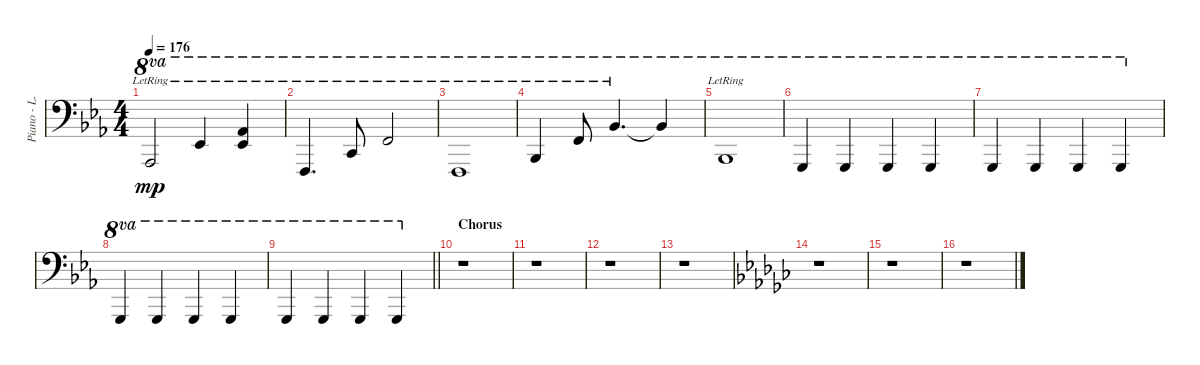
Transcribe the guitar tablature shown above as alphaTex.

\track ("Piano - L.H" "Piano - L.") {instrument brightacousticpiano}
\staff {score}
\tuning (C3 G2 D2 A1 E1 B0) {hide}
\ts (4 4)
\tempo 176
\clef f4
\ks cminor
6.3{lr}.2{ot 8va dy mp} 8.2{lr}.4{ot 8va} (8.1{lr} 8.2{lr}).4{ot 8va} |
8.4{lr}.4{d ot 8va} 10.3{lr}.8{ot 8va} 10.2{lr}.2{ot 8va} |
8.4{lr}.1{ot 8va} |
8.3{lr}.4{ot 8va} 10.2{lr}.8{ot 8va} 10.1{lr}.4{d ot 8va} 10.1{t}.4{ot 8va} |
8.3{lr}.1{ot 8va} |
0.2.4{ot 8va} 0.2.4{ot 8va} 0.2.4{ot 8va} 0.2.4{ot 8va} |
0.2.4{ot 8va} 0.2.4{ot 8va} 0.2.4{ot 8va} 0.2.4{ot 8va} |
0.2.4{ot 8va} 0.2.4{ot 8va} 0.2.4{ot 8va} 0.2.4{ot 8va} |
\barLineRight lightlight
0.2.4{ot 8va} 0.2.4{ot 8va} 0.2.4{ot 8va} 0.2.4{ot 8va} |
\section ("" "Chorus")
r.1 |
r.1 |
r.1 |
r.1 |
\ks ebminor
r.1 |
r.1 |
r.1
